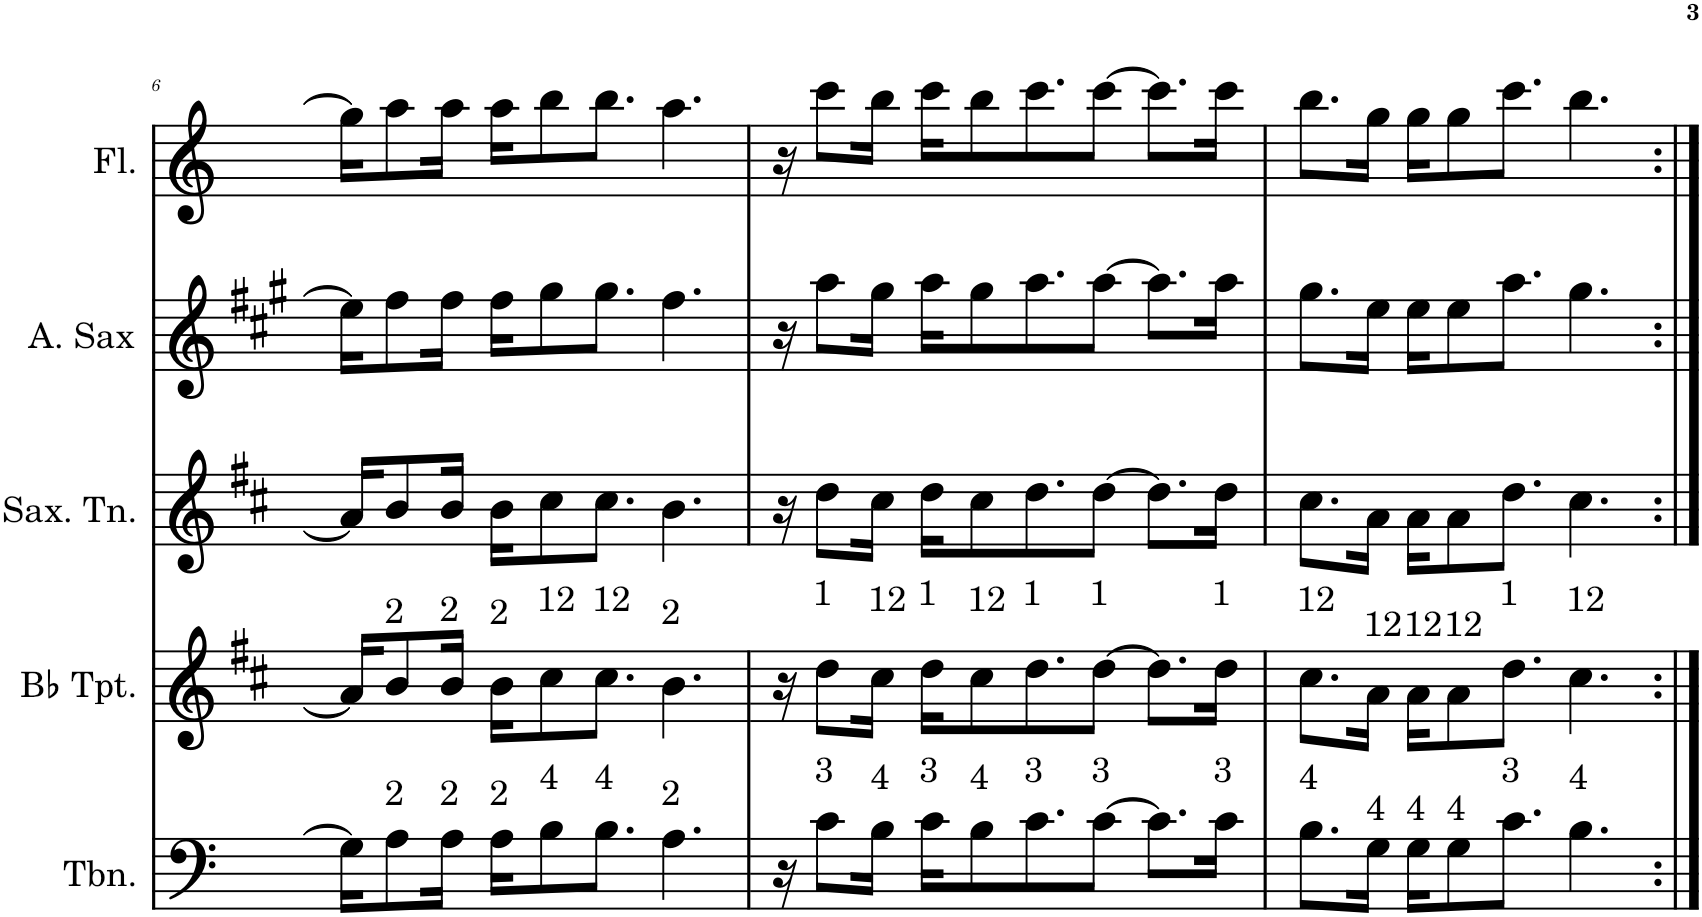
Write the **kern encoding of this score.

**kern	**kern	**kern	**kern	**kern
*part5	*part4	*part3	*part2	*part1
*staff5	*staff4	*staff3	*staff2	*staff1
*I"Trombone	*I"Bb Trumpet	*I"Saxofone Tenor	*I"Saxofone Alto	*I"Flauta Transversal
*I'Tbn.	*I'Bb Tpt.	*I'Sax. Tn.	*	*I'Fl.
!!LO:PB:g=z
*clefF4	*clefG2	*clefG2	*clefG2	*clefG2
*	*Trd1c2	*Trd8c14	*Trd5c9	*
*k[]	*k[f#c#]	*k[f#c#]	*k[f#c#g#]	*k[]
*M4/4	*M4/4	*M4/4	*M4/4	*M4/4
=6	=6	=6	=6	=6
16G\KL]	16a/KL]	16a/KL]	16ee\KL]	16gg\KL]
!	!LO:TX:a:t=2	!	!	!
!LO:TX:a:t=2	!	!	!	!
8A\	8b/	8b/	8ff#\	8aa\
!	!LO:TX:a:t=2	!	!	!
!LO:TX:a:t=2	!	!	!	!
16A\Jk	16b/Jk	16b/Jk	16ff#\Jk	16aa\Jk
!	!LO:TX:a:t=2	!	!	!
!LO:TX:a:t=2	!	!	!	!
16A\KL	16b\KL	16b\KL	16ff#\KL	16aa\KL
!	!LO:TX:a:t=12	!	!	!
!LO:TX:a:t=4	!	!	!	!
8B\	8cc#\	8cc#\	8gg#\	8bb\
!	!LO:TX:a:t=12	!	!	!
!LO:TX:a:t=4	!	!	!	!
8.B\J	8.cc#\J	8.cc#\J	8.gg#\J	8.bb\J
!	!LO:TX:a:t=2	!	!	!
!LO:TX:a:t=2	!	!	!	!
4.A\	4.b\	4.b\	4.ff#\	4.aa\
=7	=7	=7	=7	=7
16r	16r	16r	16r	16r
!	!LO:TX:a:t=1	!	!	!
!LO:TX:a:t=3	!	!	!	!
8c\L	8dd\L	8dd\L	8aa\L	8ccc\L
!	!LO:TX:a:t=12	!	!	!
!LO:TX:a:t=4	!	!	!	!
16B\Jk	16cc#\Jk	16cc#\Jk	16gg#\Jk	16bb\Jk
!	!LO:TX:a:t=1	!	!	!
!LO:TX:a:t=3	!	!	!	!
16c\KL	16dd\KL	16dd\KL	16aa\KL	16ccc\KL
!	!LO:TX:a:t=12	!	!	!
!LO:TX:a:t=4	!	!	!	!
8B\	8cc#\	8cc#\	8gg#\	8bb\
!	!LO:TX:a:t=1	!	!	!
!LO:TX:a:t=3	!	!	!	!
8.c\	8.dd\	8.dd\	8.aa\	8.ccc\
!	!LO:TX:a:t=1	!	!	!
!LO:TX:a:t=3	!	!	!	!
[8c\J	[8dd\J	[8dd\J	[8aa\J	[8ccc\J
8.c\L]	8.dd\L]	8.dd\L]	8.aa\L]	8.ccc\L]
!	!LO:TX:a:t=1	!	!	!
!LO:TX:a:t=3	!	!	!	!
16c\Jk	16dd\Jk	16dd\Jk	16aa\Jk	16ccc\Jk
=8	=8	=8	=8	=8
!	!LO:TX:a:t=12	!	!	!
!LO:TX:a:t=4	!	!	!	!
8.B\L	8.cc#\L	8.cc#\L	8.gg#\L	8.bb\L
!	!LO:TX:a:t=12	!	!	!
!LO:TX:a:t=4	!	!	!	!
16G\Jk	16a\Jk	16a\Jk	16ee\Jk	16gg\Jk
!	!LO:TX:a:t=12	!	!	!
!LO:TX:a:t=4	!	!	!	!
16G\KL	16a\KL	16a\KL	16ee\KL	16gg\KL
!	!LO:TX:a:t=12	!	!	!
!LO:TX:a:t=4	!	!	!	!
8G\	8a\	8a\	8ee\	8gg\
!	!LO:TX:a:t=1	!	!	!
!LO:TX:a:t=3	!	!	!	!
8.c\J	8.dd\J	8.dd\J	8.aa\J	8.ccc\J
!	!LO:TX:a:t=12	!	!	!
!LO:TX:a:t=4	!	!	!	!
4.B\	4.cc#\	4.cc#\	4.gg#\	4.bb\
=:|!	=:|!	=:|!	=:|!	=:|!
*-	*-	*-	*-	*-
